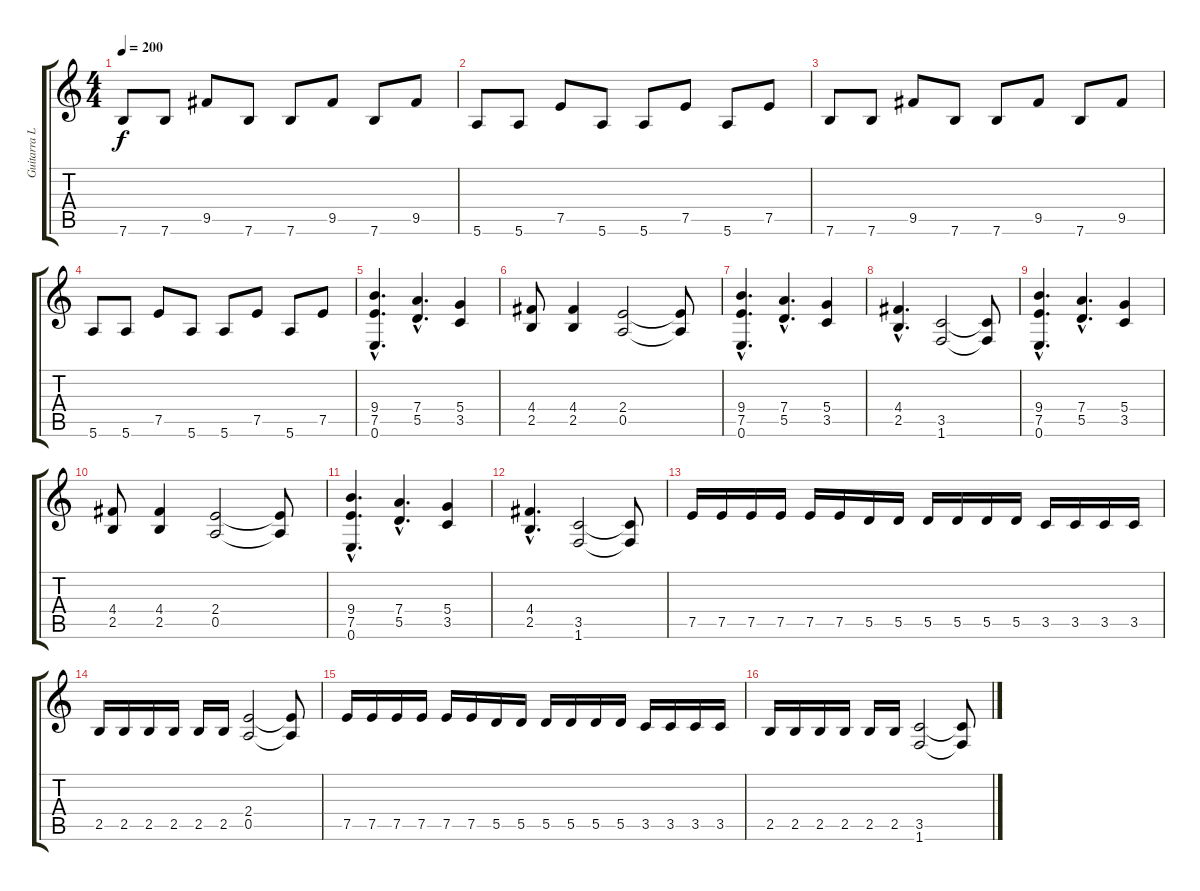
\track ("Guitarra Líder" "Guitarra L") {instrument distortionguitar}
\staff {score tabs}
\tuning (E4 B3 G3 D3 A2 E2) {hide}
\ts (4 4)
\tempo 200
\clef g2
\ks c
7.6.8{dy f} 7.6.8 9.5.8 7.6.8 7.6.8 9.5.8 7.6.8 9.5.8 |
5.6.8 5.6.8 7.5.8 5.6.8 5.6.8 7.5.8 5.6.8 7.5.8 |
7.6.8 7.6.8 9.5.8 7.6.8 7.6.8 9.5.8 7.6.8 9.5.8 |
5.6.8 5.6.8 7.5.8 5.6.8 5.6.8 7.5.8 5.6.8 7.5.8 |
(9.4{hac} 7.5{hac} 0.6{hac}).4{d} (7.4{hac} 5.5{hac}).4{d} (5.4 3.5).4 |
(4.4 2.5).8 (4.4 2.5).4 (2.4 0.5).2 (2.4{t} 0.5{t}).8 |
(9.4{hac} 7.5{hac} 0.6{hac}).4{d} (7.4{hac} 5.5{hac}).4{d} (5.4 3.5).4 |
(4.4{hac} 2.5{hac}).4{d} (3.5 1.6).2 (3.5{t} 1.6{t}).8 |
(9.4{hac} 7.5{hac} 0.6{hac}).4{d} (7.4{hac} 5.5{hac}).4{d} (5.4 3.5).4 |
(4.4 2.5).8 (4.4 2.5).4 (2.4 0.5).2 (2.4{t} 0.5{t}).8 |
(9.4{hac} 7.5{hac} 0.6{hac}).4{d} (7.4{hac} 5.5{hac}).4{d} (5.4 3.5).4 |
(4.4{hac} 2.5{hac}).4{d} (3.5 1.6).2 (3.5{t} 1.6{t}).8 |
7.5.16 7.5.16 7.5.16 7.5.16 7.5.16 7.5.16 5.5.16 5.5.16 5.5.16 5.5.16 5.5.16 5.5.16 3.5.16 3.5.16 3.5.16 3.5.16 |
2.5.16 2.5.16 2.5.16 2.5.16 2.5.16 2.5.16 (2.4 0.5).2 (2.4{t} 0.5{t}).8 |
7.5.16 7.5.16 7.5.16 7.5.16 7.5.16 7.5.16 5.5.16 5.5.16 5.5.16 5.5.16 5.5.16 5.5.16 3.5.16 3.5.16 3.5.16 3.5.16 |
2.5.16 2.5.16 2.5.16 2.5.16 2.5.16 2.5.16 (3.5 1.6).2 (3.5{t} 1.6{t}).8
